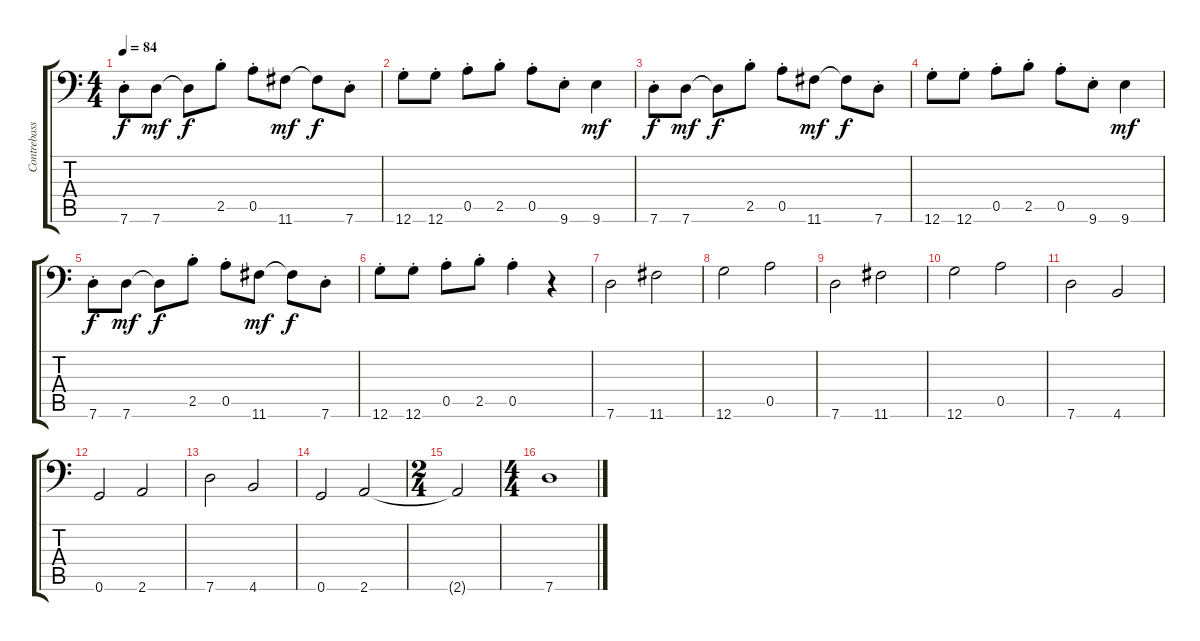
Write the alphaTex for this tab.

\track ("Contrebasse" "Contrebass") {instrument contrabass}
\staff {score tabs}
\tuning (E4 B3 G3 D3 A2 G1) {hide}
\ts (4 4)
\tempo 84
\clef f4
\ks c
7.6{st}.8{dy f} 7.6.8{dy mf} 7.6{t}.8{dy f} 2.5{st}.8 0.5{st}.8 11.6.8{dy mf} 11.6{t}.8{dy f} 7.6{st}.8 |
12.6{st}.8 12.6{st}.8 0.5{st}.8 2.5{st}.8 0.5{st}.8 9.6{st}.8 9.6.4{dy mf} |
7.6{st}.8{dy f} 7.6.8{dy mf} 7.6{t}.8{dy f} 2.5{st}.8 0.5{st}.8 11.6.8{dy mf} 11.6{t}.8{dy f} 7.6{st}.8 |
12.6{st}.8 12.6{st}.8 0.5{st}.8 2.5{st}.8 0.5{st}.8 9.6{st}.8 9.6.4{dy mf} |
7.6{st}.8{dy f} 7.6.8{dy mf} 7.6{t}.8{dy f} 2.5{st}.8 0.5{st}.8 11.6.8{dy mf} 11.6{t}.8{dy f} 7.6{st}.8 |
12.6{st}.8 12.6{st}.8 0.5{st}.8 2.5{st}.8 0.5{st}.4 r.4 |
7.6.2 11.6.2 |
12.6.2 0.5.2 |
7.6.2 11.6.2 |
12.6.2 0.5.2 |
7.6.2 4.6.2 |
0.6.2 2.6.2 |
7.6.2 4.6.2 |
0.6.2 2.6.2 |
\ts (2 4)
2.6{t}.2 |
\ts (4 4)
7.6.1
